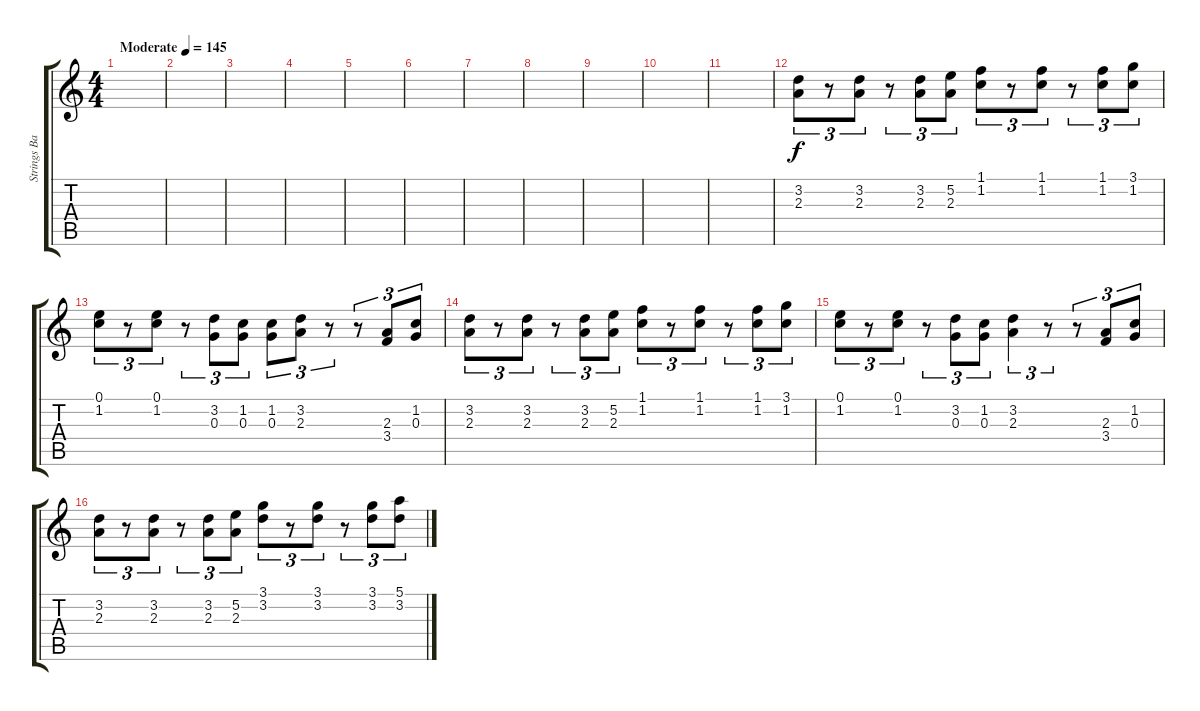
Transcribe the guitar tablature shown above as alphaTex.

\track ("Strings Background" "Strings Ba") {instrument stringensemble1}
\staff {score tabs}
\tuning (E5 B4 G4 D4 A3 E3) {hide}
\ts (4 4)
\tempo (145 "Moderate")
\clef g2
\ks c
|
|
|
|
|
|
|
|
|
|
|
(3.2 2.3).8{tu (3 2)} r.8{tu (3 2)} (3.2 2.3).8{tu (3 2)} r.8{tu (3 2)} (3.2 2.3).8{tu (3 2)} (5.2 2.3).8{tu (3 2)} (1.1 1.2).8{tu (3 2)} r.8{tu (3 2)} (1.1 1.2).8{tu (3 2)} r.8{tu (3 2)} (1.1 1.2).8{tu (3 2)} (3.1 1.2).8{tu (3 2)} |
(0.1 1.2).8{tu (3 2)} r.8{tu (3 2)} (0.1 1.2).8{tu (3 2)} r.8{tu (3 2)} (3.2 0.3).8{tu (3 2)} (1.2 0.3).8{tu (3 2)} (1.2 0.3).8{tu (3 2)} (3.2 2.3).8{tu (3 2)} r.8{tu (3 2)} r.8{tu (3 2)} (2.3 3.4).8{tu (3 2)} (1.2 0.3).8{tu (3 2)} |
(3.2 2.3).8{tu (3 2)} r.8{tu (3 2)} (3.2 2.3).8{tu (3 2)} r.8{tu (3 2)} (3.2 2.3).8{tu (3 2)} (5.2 2.3).8{tu (3 2)} (1.1 1.2).8{tu (3 2)} r.8{tu (3 2)} (1.1 1.2).8{tu (3 2)} r.8{tu (3 2)} (1.1 1.2).8{tu (3 2)} (3.1 1.2).8{tu (3 2)} |
(0.1 1.2).8{tu (3 2)} r.8{tu (3 2)} (0.1 1.2).8{tu (3 2)} r.8{tu (3 2)} (3.2 0.3).8{tu (3 2)} (1.2 0.3).8{tu (3 2)} (3.2 2.3).4{tu (3 2)} r.8{tu (3 2)} r.8{tu (3 2)} (2.3 3.4).8{tu (3 2)} (1.2 0.3).8{tu (3 2)} |
(3.2 2.3).8{tu (3 2)} r.8{tu (3 2)} (3.2 2.3).8{tu (3 2)} r.8{tu (3 2)} (3.2 2.3).8{tu (3 2)} (5.2 2.3).8{tu (3 2)} (3.1 3.2).8{tu (3 2)} r.8{tu (3 2)} (3.1 3.2).8{tu (3 2)} r.8{tu (3 2)} (3.1 3.2).8{tu (3 2)} (5.1 3.2).8{tu (3 2)}
